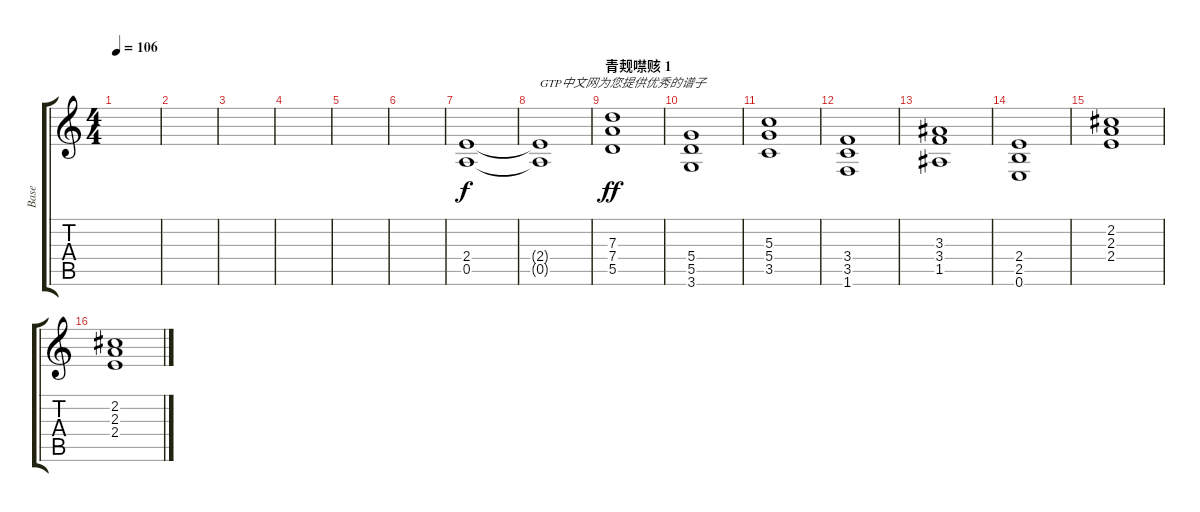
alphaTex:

\track ("Base" "Base") {instrument overdrivenguitar}
\staff {score tabs}
\tuning (E4 B3 G3 D3 A2 E2) {hide}
\ts (4 4)
\tempo 106
\clef g2
\ks c
|
|
|
|
|
|
(2.4 0.5).1 |
(2.4{t} 0.5{t}).1{txt "GTP中文网为您提供优秀的谱子"} |
\section ("" "青觌噤赅 1")
(7.3 7.4 5.5).1{dy ff} |
(5.4 5.5 3.6).1 |
(5.3 5.4 3.5).1 |
(3.4 3.5 1.6).1 |
(3.3 3.4 1.5).1 |
(2.4 2.5 0.6).1 |
(2.2 2.3 2.4).1 |
(2.2 2.3 2.4).1
